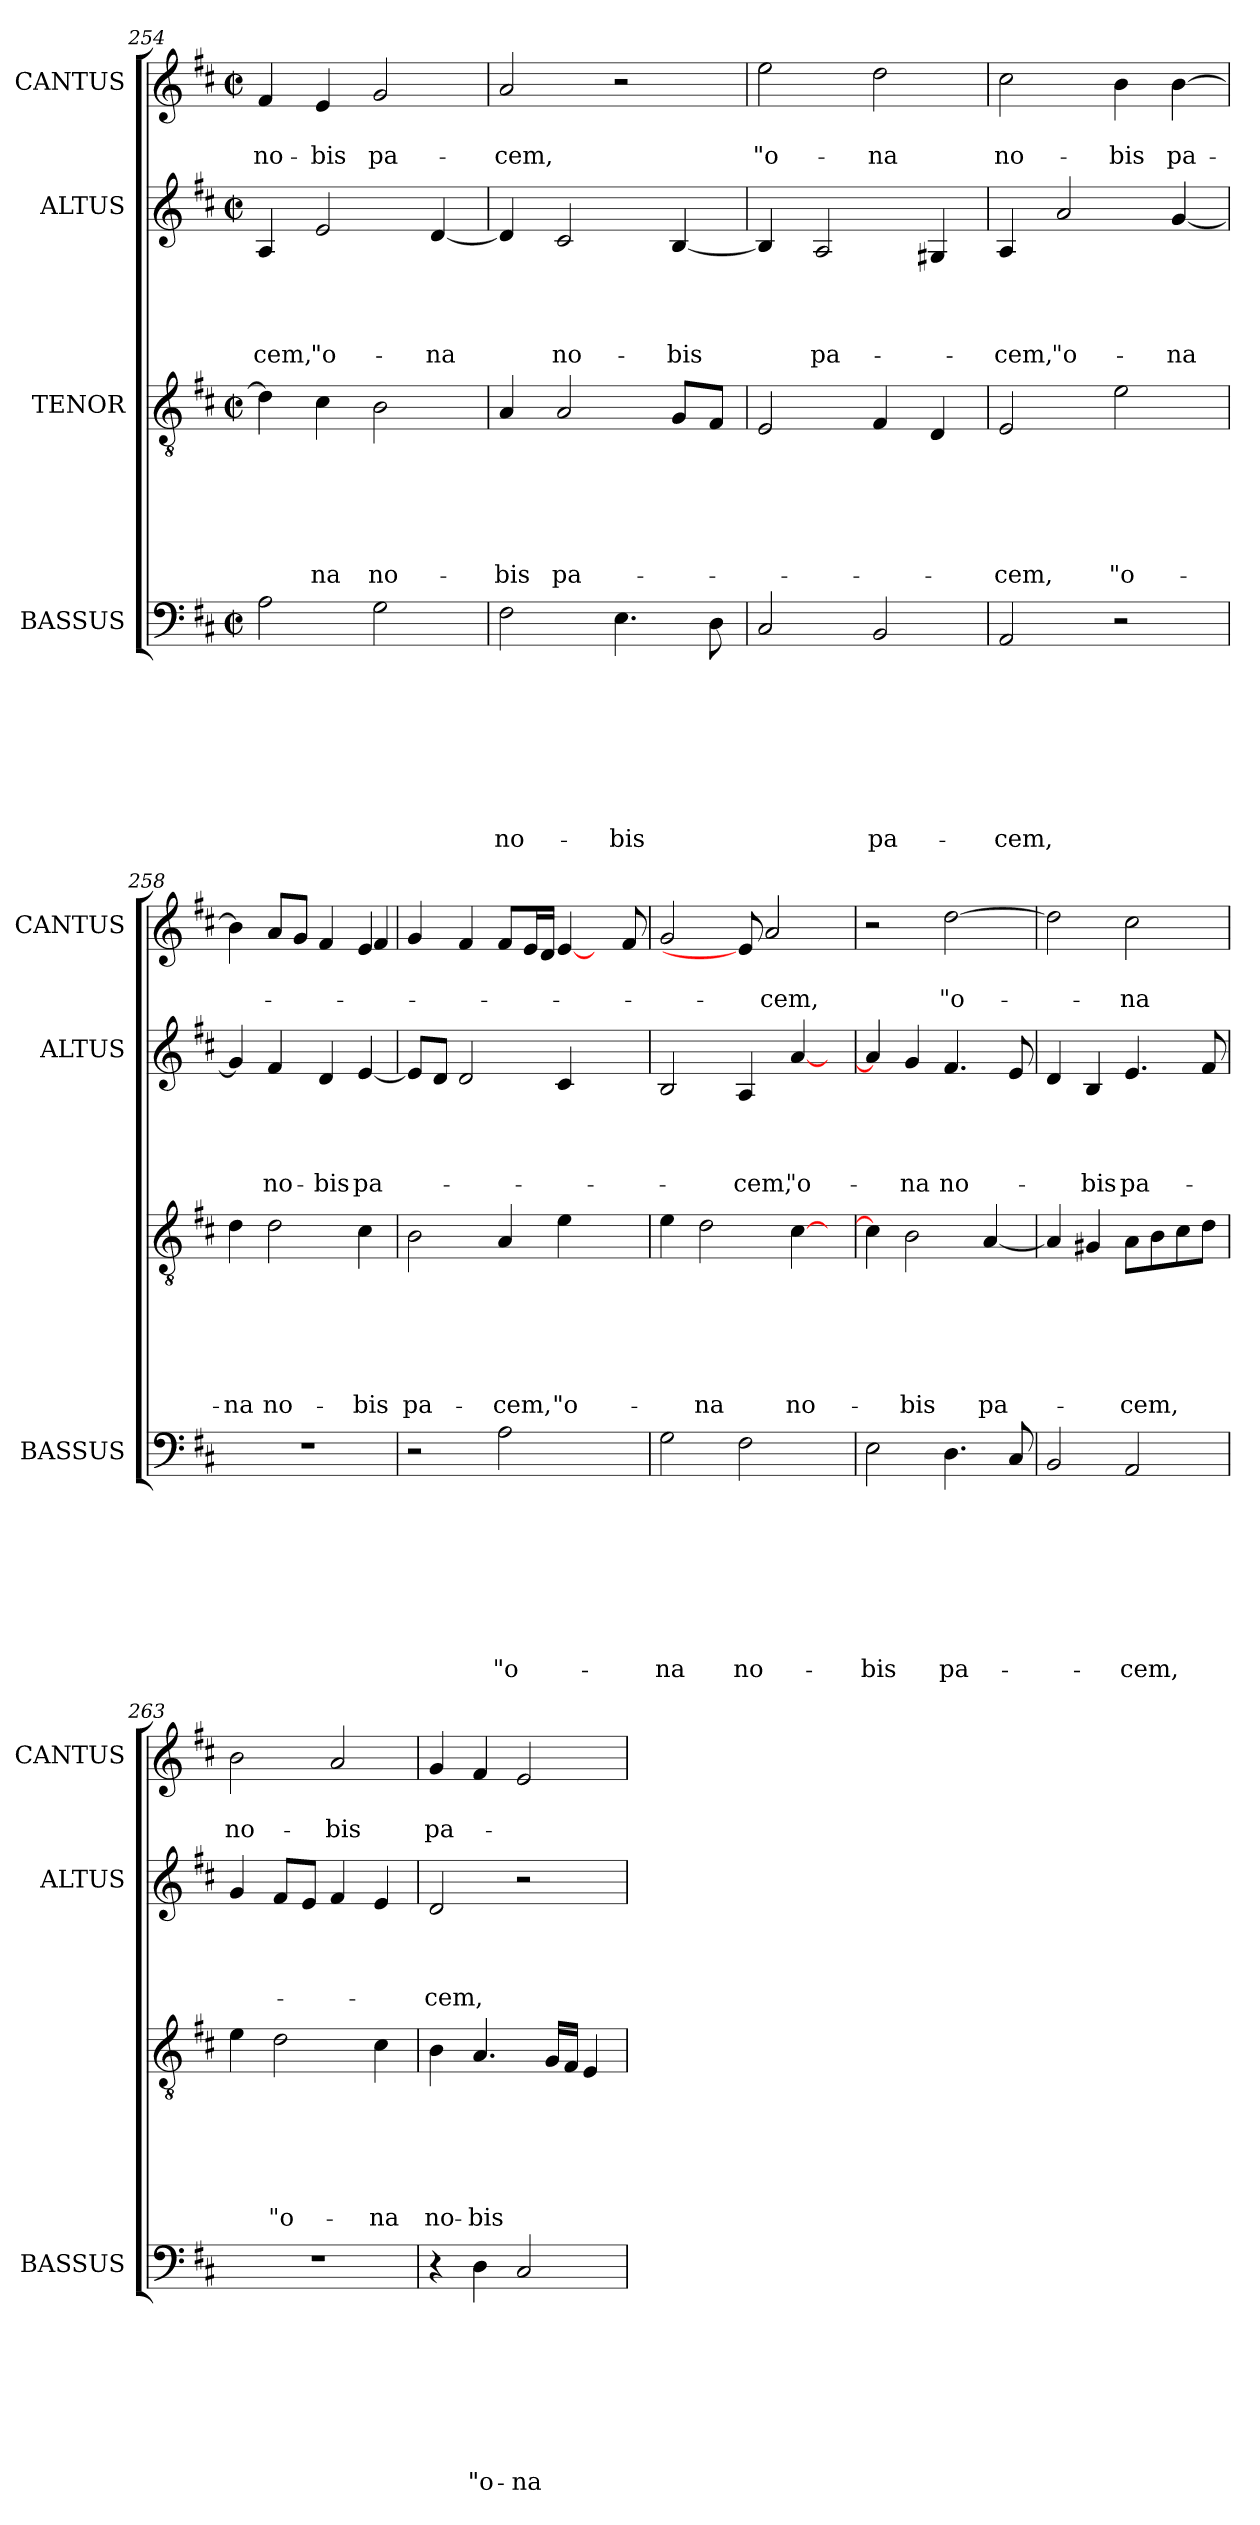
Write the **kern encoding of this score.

**kern	**text	**text	**text	**text	**text	**text	**text	**text	**kern	**text	**text	**text	**text	**text	**text	**kern	**text	**text	**text	**text	**kern	**text	**text
*part4	*part4	*part4	*part4	*part4	*part4	*part4	*part4	*part4	*part3	*part3	*part3	*part3	*part3	*part3	*part3	*part2	*part2	*part2	*part2	*part2	*part1	*part1	*part1
*staff4	*staff4	*staff4	*staff4	*staff4	*staff4	*staff4	*staff4	*staff4	*staff3	*staff3	*staff3	*staff3	*staff3	*staff3	*staff3	*staff2	*staff2	*staff2	*staff2	*staff2	*staff1	*staff1	*staff1
*I"BASSUS	*	*	*	*	*	*	*	*	*I"TENOR	*	*	*	*	*	*	*I"ALTUS	*	*	*	*	*I"CANTUS	*	*
*I'BASSUS	*	*	*	*	*	*	*	*	*	*	*	*	*	*	*	*I'ALTUS	*	*	*	*	*I'CANTUS	*	*
*clefF4	*	*	*	*	*	*	*	*	*clefGv2	*	*	*	*	*	*	*clefG2	*	*	*	*	*clefG2	*	*
*k[f#c#]	*	*	*	*	*	*	*	*	*k[f#c#]	*	*	*	*	*	*	*k[f#c#]	*	*	*	*	*k[f#c#]	*	*
*D:	*	*	*	*	*	*	*	*	*D:	*	*	*	*	*	*	*D:	*	*	*	*	*D:	*	*
*M2/2	*	*	*	*	*	*	*	*	*M2/2	*	*	*	*	*	*	*M2/2	*	*	*	*	*M2/2	*	*
*met(c|)	*	*	*	*	*	*	*	*	*met(c|)	*	*	*	*	*	*	*met(c|)	*	*	*	*	*met(c|)	*	*
=254	=254	=254	=254	=254	=254	=254	=254	=254	=254	=254	=254	=254	=254	=254	=254	=254	=254	=254	=254	=254	=254	=254	=254
!	!	!	!	!	!	!	!	!	!	!	!	!	!	!	!	!	!	!	!	!LO:LY:b	!	!	!LO:LY:b
2A\	.	.	.	.	.	.	.	.	4d\]	.	.	.	.	.	.	4A/	.	.	.	-cem,	4f#/	.	no-
!	!	!	!	!	!	!	!	!	!	!	!	!	!	!	!LO:LY:b	!	!	!	!	!LO:LY:b	!	!	!LO:LY:b
.	.	.	.	.	.	.	.	.	4c#\	.	.	.	.	.	-na	2e/	.	.	.	"o-	4e/	.	-bis
!	!	!	!	!	!	!	!	!	!	!	!	!	!	!	!LO:LY:b	!	!	!	!	!	!	!	!LO:LY:b
2G\	.	.	.	.	.	.	.	.	2B\	.	.	.	.	.	no-	.	.	.	.	.	2g/	.	pa-
!	!	!	!	!	!	!	!	!	!	!	!	!	!	!	!	!	!	!	!	!LO:LY:b	!	!	!
.	.	.	.	.	.	.	.	.	.	.	.	.	.	.	.	[>4d/	.	.	.	-na	.	.	.
!!LO:PB:g=z
=255	=255	=255	=255	=255	=255	=255	=255	=255	=255	=255	=255	=255	=255	=255	=255	=255	=255	=255	=255	=255	=255	=255	=255
!	!	!	!	!	!	!	!	!LO:LY:b	!	!	!	!	!	!	!LO:LY:b	!	!	!	!	!	!	!	!LO:LY:b
2F#\	.	.	.	.	.	.	.	no-	4A/	.	.	.	.	.	-bis	4d/]	.	.	.	.	2a/	.	-cem,
!	!	!	!	!	!	!	!	!	!	!	!	!	!	!	!LO:LY:b	!	!	!	!	!LO:LY:b	!	!	!
.	.	.	.	.	.	.	.	.	2A/	.	.	.	.	.	pa-	2c#/	.	.	.	no-	.	.	.
!	!	!	!	!	!	!	!	!LO:LY:b	!	!	!	!	!	!	!	!	!	!	!	!	!	!	!
4.E\	.	.	.	.	.	.	.	-bis	.	.	.	.	.	.	.	.	.	.	.	.	2r	.	.
!	!	!	!	!	!	!	!	!	!	!	!	!	!	!	!	!	!	!	!	!LO:LY:b	!	!	!
.	.	.	.	.	.	.	.	.	8G/L	.	.	.	.	.	.	[<4B/	.	.	.	-bis	.	.	.
8D\	.	.	.	.	.	.	.	.	8F#/J	.	.	.	.	.	.	.	.	.	.	.	.	.	.
=256	=256	=256	=256	=256	=256	=256	=256	=256	=256	=256	=256	=256	=256	=256	=256	=256	=256	=256	=256	=256	=256	=256	=256
!	!	!	!	!	!	!	!	!	!	!	!	!	!	!	!	!	!	!	!	!	!	!	!LO:LY:b
2C#/	.	.	.	.	.	.	.	.	2E/	.	.	.	.	.	.	4B/]	.	.	.	.	2ee\	.	"o-
!	!	!	!	!	!	!	!	!	!	!	!	!	!	!	!	!	!	!	!	!LO:LY:b	!	!	!
.	.	.	.	.	.	.	.	.	.	.	.	.	.	.	.	2A/	.	.	.	pa-	.	.	.
!	!	!	!	!	!	!	!	!LO:LY:b	!	!	!	!	!	!	!	!	!	!	!	!	!	!	!LO:LY:b
2BB/	.	.	.	.	.	.	.	pa-	4F#/	.	.	.	.	.	.	.	.	.	.	.	2dd\	.	-na
.	.	.	.	.	.	.	.	.	4D/	.	.	.	.	.	.	4G#X/	.	.	.	.	.	.	.
=257	=257	=257	=257	=257	=257	=257	=257	=257	=257	=257	=257	=257	=257	=257	=257	=257	=257	=257	=257	=257	=257	=257	=257
!	!	!	!	!	!	!	!	!LO:LY:b	!	!	!	!	!	!	!LO:LY:b	!	!	!	!	!LO:LY:b	!	!	!LO:LY:b
2AA/	.	.	.	.	.	.	.	-cem,	2E/	.	.	.	.	.	-cem,	4A/	.	.	.	-cem,	2cc#\	.	no-
!	!	!	!	!	!	!	!	!	!	!	!	!	!	!	!	!	!	!	!	!LO:LY:b	!	!	!
.	.	.	.	.	.	.	.	.	.	.	.	.	.	.	.	2a/	.	.	.	"o-	.	.	.
!	!	!	!	!	!	!	!	!	!	!	!	!	!	!	!LO:LY:b	!	!	!	!	!	!	!	!LO:LY:b
2r	.	.	.	.	.	.	.	.	2e\	.	.	.	.	.	"o-	.	.	.	.	.	4b\	.	-bis
!	!	!	!	!	!	!	!	!	!	!	!	!	!	!	!	!	!	!	!	!LO:LY:b	!	!	!LO:LY:b
.	.	.	.	.	.	.	.	.	.	.	.	.	.	.	.	[<4g/	.	.	.	-na	[>4b\	.	pa-
=258	=258	=258	=258	=258	=258	=258	=258	=258	=258	=258	=258	=258	=258	=258	=258	=258	=258	=258	=258	=258	=258	=258	=258
!	!	!	!	!	!	!	!	!	!	!	!	!	!	!	!LO:LY:b	!	!	!	!	!	!	!	!
*	*	*	*	*	*	*	*	*	*	*	*	*	*	*	*	*	*	*	*	*	*^	*	*
1r	.	.	.	.	.	.	.	.	4d\	.	.	.	.	.	-na	4g/]	.	.	.	.	4b\]	2.ryy	.	.
!	!	!	!	!	!	!	!	!	!	!	!	!	!	!	!LO:LY:b	!	!	!	!	!LO:LY:b	!	!	!	!
.	.	.	.	.	.	.	.	.	2d\	.	.	.	.	.	no-	4f#/	.	.	.	no-	8a/L	.	.	.
.	.	.	.	.	.	.	.	.	.	.	.	.	.	.	.	.	.	.	.	.	8g/J	.	.	.
!	!	!	!	!	!	!	!	!	!	!	!	!	!	!	!	!	!	!	!	!LO:LY:b	!	!	!	!
.	.	.	.	.	.	.	.	.	.	.	.	.	.	.	.	4d/	.	.	.	-bis	4f#/	.	.	.
!	!	!	!	!	!	!	!	!	!	!	!	!	!	!	!LO:LY:b	!	!	!	!	!LO:LY:b	!	!	!	!
.	.	.	.	.	.	.	.	.	4c#\	.	.	.	.	.	-bis	[<4e/	.	.	.	pa-	4e/	4f#/	.	.
=259	=259	=259	=259	=259	=259	=259	=259	=259	=259	=259	=259	=259	=259	=259	=259	=259	=259	=259	=259	=259	=259	=259	=259	=259
!	!	!	!	!	!	!	!	!	!	!	!	!	!	!	!LO:LY:b	!	!	!	!	!	!	!	!	!
*	*	*	*	*	*	*	*	*	*	*	*	*	*	*	*	*	*	*	*	*	*v	*v	*	*
2r	.	.	.	.	.	.	.	.	2B\	.	.	.	.	.	pa-	8e/L]	.	.	.	.	4g/	.	.
.	.	.	.	.	.	.	.	.	.	.	.	.	.	.	.	8d/J	.	.	.	.	.	.	.
.	.	.	.	.	.	.	.	.	.	.	.	.	.	.	.	2d/	.	.	.	.	4f#/	.	.
!	!	!	!	!	!	!	!	!LO:LY:b	!	!	!	!	!	!	!LO:LY:b	!	!	!	!	!	!	!	!
2A\	.	.	.	.	.	.	.	"o-	4A/	.	.	.	.	.	-cem,	.	.	.	.	.	8f#/L	.	.
.	.	.	.	.	.	.	.	.	.	.	.	.	.	.	.	.	.	.	.	.	16e/L	.	.
.	.	.	.	.	.	.	.	.	.	.	.	.	.	.	.	.	.	.	.	.	16d/JJ	.	.
!	!	!	!	!	!	!	!	!	!	!	!	!	!	!	!LO:LY:b	!	!	!	!	!	!	!	!
.	.	.	.	.	.	.	.	.	4e\	.	.	.	.	.	"o-	4c#/	.	.	.	.	[4e/	.	.
4ryy	.	.	.	.	.	.	.	.	4ryy	.	.	.	.	.	.	4ryy	.	.	.	.	8ryy	.	.
.	.	.	.	.	.	.	.	.	.	.	.	.	.	.	.	.	.	.	.	.	8f#/	.	.
!!LO:LB:g=z
=260	=260	=260	=260	=260	=260	=260	=260	=260	=260	=260	=260	=260	=260	=260	=260	=260	=260	=260	=260	=260	=260	=260	=260
!	!	!	!	!	!	!	!	!LO:LY:b	!	!	!	!	!	!	!	!	!	!	!	!	!	!	!
2G\	.	.	.	.	.	.	.	-na	4e\	.	.	.	.	.	.	2B/	.	.	.	.	2g/	.	.
!	!	!	!	!	!	!	!	!	!	!	!	!	!	!	!LO:LY:b	!	!	!	!	!	!	!	!
.	.	.	.	.	.	.	.	.	2d\	.	.	.	.	.	-na	.	.	.	.	.	.	.	.
!	!	!	!	!	!	!	!	!LO:LY:b	!	!	!	!	!	!	!	!	!	!	!	!LO:LY:b	!	!	!
2F#\	.	.	.	.	.	.	.	no-	.	.	.	.	.	.	.	4A/	.	.	.	-cem,	8e/]	.	.
!	!	!	!	!	!	!	!	!	!	!	!	!	!	!	!	!	!	!	!	!	!	!	!LO:LY:b
.	.	.	.	.	.	.	.	.	.	.	.	.	.	.	.	.	.	.	.	.	2a/	.	-cem,
!	!	!	!	!	!	!	!	!	!	!	!	!	!	!	!LO:LY:b	!	!	!	!	!LO:LY:b	!	!	!
.	.	.	.	.	.	.	.	.	[>4c#\	.	.	.	.	.	no-	[<4a/	.	.	.	"o-	.	.	.
8ryy	.	.	.	.	.	.	.	.	8ryy	.	.	.	.	.	.	8ryy	.	.	.	.	.	.	.
=261	=261	=261	=261	=261	=261	=261	=261	=261	=261	=261	=261	=261	=261	=261	=261	=261	=261	=261	=261	=261	=261	=261	=261
!	!	!	!	!	!	!	!	!LO:LY:b	!	!	!	!	!	!	!	!	!	!	!	!	!	!	!
2E\	.	.	.	.	.	.	.	-bis	4c#\]	.	.	.	.	.	.	4a/]	.	.	.	.	2r	.	.
!	!	!	!	!	!	!	!	!	!	!	!	!	!	!	!LO:LY:b	!	!	!	!	!LO:LY:b	!	!	!
.	.	.	.	.	.	.	.	.	2B\	.	.	.	.	.	-bis	4g/	.	.	.	-na	.	.	.
!	!	!	!	!	!	!	!	!LO:LY:b	!	!	!	!	!	!	!	!	!	!	!	!LO:LY:b	!	!	!LO:LY:b
4.D\	.	.	.	.	.	.	.	pa-	.	.	.	.	.	.	.	4.f#/	.	.	.	no-	[>2dd\	.	"o-
!	!	!	!	!	!	!	!	!	!	!	!	!	!	!	!LO:LY:b	!	!	!	!	!	!	!	!
.	.	.	.	.	.	.	.	.	[<4A/	.	.	.	.	.	pa-	.	.	.	.	.	.	.	.
8C#/	.	.	.	.	.	.	.	.	.	.	.	.	.	.	.	8e/	.	.	.	.	.	.	.
=262	=262	=262	=262	=262	=262	=262	=262	=262	=262	=262	=262	=262	=262	=262	=262	=262	=262	=262	=262	=262	=262	=262	=262
2BB/	.	.	.	.	.	.	.	.	4A/]	.	.	.	.	.	.	4d/	.	.	.	.	2dd\]	.	.
!	!	!	!	!	!	!	!	!	!	!	!	!	!	!	!	!	!	!	!	!LO:LY:b	!	!	!
.	.	.	.	.	.	.	.	.	4G#X/	.	.	.	.	.	.	4B/	.	.	.	-bis	.	.	.
!	!	!	!	!	!	!	!	!LO:LY:b	!	!	!	!	!	!	!LO:LY:b	!	!	!	!	!LO:LY:b	!	!	!LO:LY:b
2AA/	.	.	.	.	.	.	.	-cem,	8A\L	.	.	.	.	.	-cem,	4.e/	.	.	.	pa-	2cc#\	.	-na
.	.	.	.	.	.	.	.	.	8B\	.	.	.	.	.	.	.	.	.	.	.	.	.	.
.	.	.	.	.	.	.	.	.	8c#\	.	.	.	.	.	.	.	.	.	.	.	.	.	.
.	.	.	.	.	.	.	.	.	8d\J	.	.	.	.	.	.	8f#/	.	.	.	.	.	.	.
=263	=263	=263	=263	=263	=263	=263	=263	=263	=263	=263	=263	=263	=263	=263	=263	=263	=263	=263	=263	=263	=263	=263	=263
!	!	!	!	!	!	!	!	!	!	!	!	!	!	!	!	!	!	!	!	!	!	!	!LO:LY:b
1r	.	.	.	.	.	.	.	.	4e\	.	.	.	.	.	.	4g/	.	.	.	.	2b\	.	no-
!	!	!	!	!	!	!	!	!	!	!	!	!	!	!	!LO:LY:b	!	!	!	!	!	!	!	!
.	.	.	.	.	.	.	.	.	2d\	.	.	.	.	.	"o-	8f#/L	.	.	.	.	.	.	.
.	.	.	.	.	.	.	.	.	.	.	.	.	.	.	.	8e/J	.	.	.	.	.	.	.
!	!	!	!	!	!	!	!	!	!	!	!	!	!	!	!	!	!	!	!	!	!	!	!LO:LY:b
.	.	.	.	.	.	.	.	.	.	.	.	.	.	.	.	4f#/	.	.	.	.	2a/	.	-bis
!	!	!	!	!	!	!	!	!	!	!	!	!	!	!	!LO:LY:b	!	!	!	!	!	!	!	!
.	.	.	.	.	.	.	.	.	4c#\	.	.	.	.	.	-na	4e/	.	.	.	.	.	.	.
!!LO:LB:g=z
=264	=264	=264	=264	=264	=264	=264	=264	=264	=264	=264	=264	=264	=264	=264	=264	=264	=264	=264	=264	=264	=264	=264	=264
!	!	!	!	!	!	!	!	!	!	!	!	!	!	!	!LO:LY:b	!	!	!	!	!LO:LY:b	!	!	!LO:LY:b
4r	.	.	.	.	.	.	.	.	4B\	.	.	.	.	.	no-	2d/	.	.	.	-cem,	4g/	.	pa-
!	!	!	!	!	!	!	!	!LO:LY:b	!	!	!	!	!	!	!LO:LY:b	!	!	!	!	!	!	!	!
4D\	.	.	.	.	.	.	.	"o-	4.A/	.	.	.	.	.	-bis	.	.	.	.	.	4f#/	.	.
!	!	!	!	!	!	!	!	!LO:LY:b	!	!	!	!	!	!	!	!	!	!	!	!	!	!	!
2C#/	.	.	.	.	.	.	.	-na	.	.	.	.	.	.	.	2r	.	.	.	.	2e/	.	.
.	.	.	.	.	.	.	.	.	16G/LL	.	.	.	.	.	.	.	.	.	.	.	.	.	.
.	.	.	.	.	.	.	.	.	16F#/JJ	.	.	.	.	.	.	.	.	.	.	.	.	.	.
.	.	.	.	.	.	.	.	.	4E/	.	.	.	.	.	.	.	.	.	.	.	.	.	.
=	=	=	=	=	=	=	=	=	=	=	=	=	=	=	=	=	=	=	=	=	=	=	=
*-	*-	*-	*-	*-	*-	*-	*-	*-	*-	*-	*-	*-	*-	*-	*-	*-	*-	*-	*-	*-	*-	*-	*-
